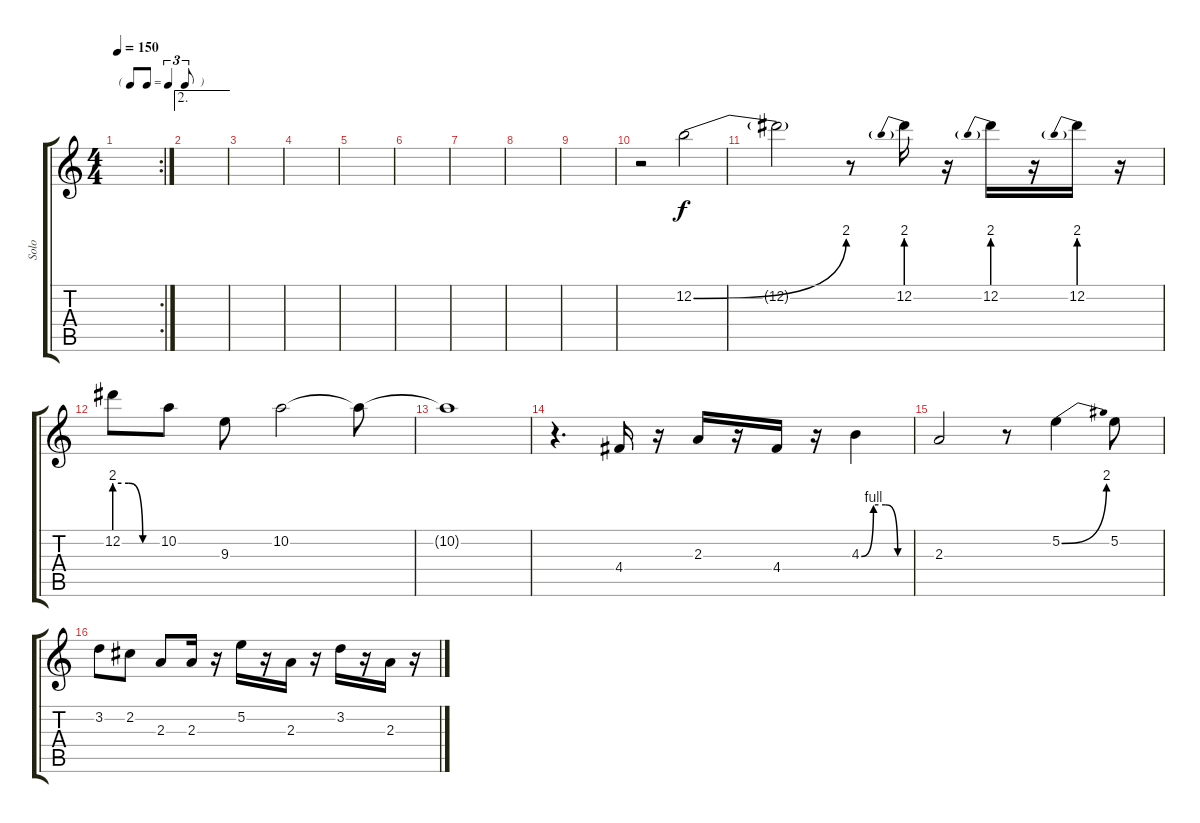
\track ("Solo" "Solo") {instrument distortionguitar}
\staff {score tabs}
\tuning (E4 B3 G3 D3 A2 E2) {hide}
\rc 2
\ts (4 4)
\tf triplet8th
\tempo 150
\clef g2
\ks c
|
\ae 2
|
|
|
|
|
|
|
|
r.2 12.2{be (bend 0 0 60 8)}.2 |
12.2{t}.2 r.8 12.2{be (prebend 0 8 60 8)}.16 r.16 12.2{be (prebend 0 8 60 8)}.16 r.16 12.2{be (prebend 0 8 60 8)}.16 r.16 |
12.2{be (custom 0 8 20 8 40 0 60 0)}.8 10.2.8 9.3.8 10.2.2 10.2{t}.8 |
10.2{t}.1 |
r.4{d} 4.4.16 r.16 2.3.16 r.16 4.4.16 r.16 4.3{be (custom 0 0 15 4 30 4 45 0 60 0)}.4 |
2.3.2 r.8 5.2{be (bend 0 0 60 8)}.4 5.2.8 |
3.2.8 2.2.8 2.3.8 2.3.16 r.16 5.2.16 r.16 2.3.16 r.16 3.2.16 r.16 2.3.16 r.16
